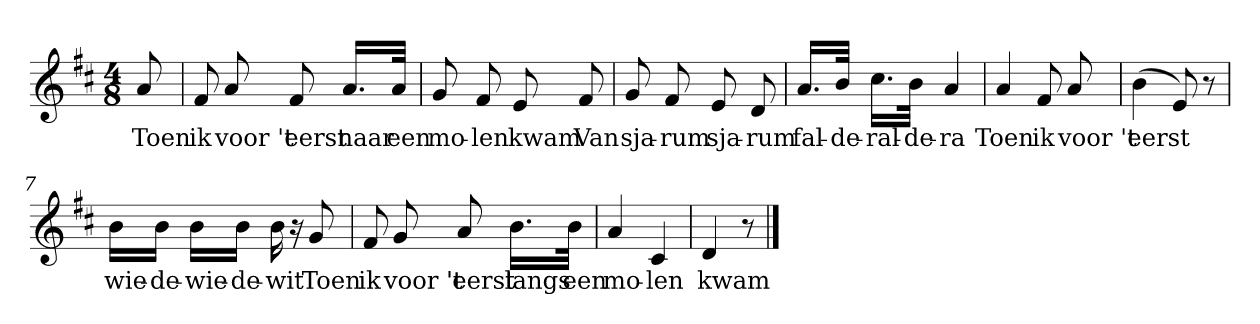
**kern	**text
*part1	*part1
*staff1	*staff1
*clefG2	*
*k[f#c#]	*
*D:	*
*M4/8	*
*MM120	*
=	=
8a	Toen
=1	=1
8f#	ik
8a	voor 't
8f#	eerst
16.a/LL	naar
32a/JJk	een
=2	=2
8g	mo-
8f#	-len
8e	kwam
8f#	Van
=3	=3
8g	sja-
8f#	-rum
8e	sja-
8d	-rum
=4	=4
16.a/LL	fal-
32b/JJk	-de-
16.cc#\LL	-ral-
32b\JJk	-de-
4a	-ra
=5	=5
4a	Toen
8f#	ik
8a	voor 't
=6	=6
(4b	eerst
8e)	.
8r	.
=7	=7
16b\LL	wie-
16b\JJ	-de-
16b\LL	-wie-
16b\JJ	-de-
16b	-wit
16r	.
8g	Toen
=8	=8
8f#	ik
8g	voor 't
8a	eerst
16.b\LL	langs
32b\JJk	een
=9	=9
4a	mo-
4c#	-len
=10	=10
4d	kwam
8r	.
==	==
*-	*-
